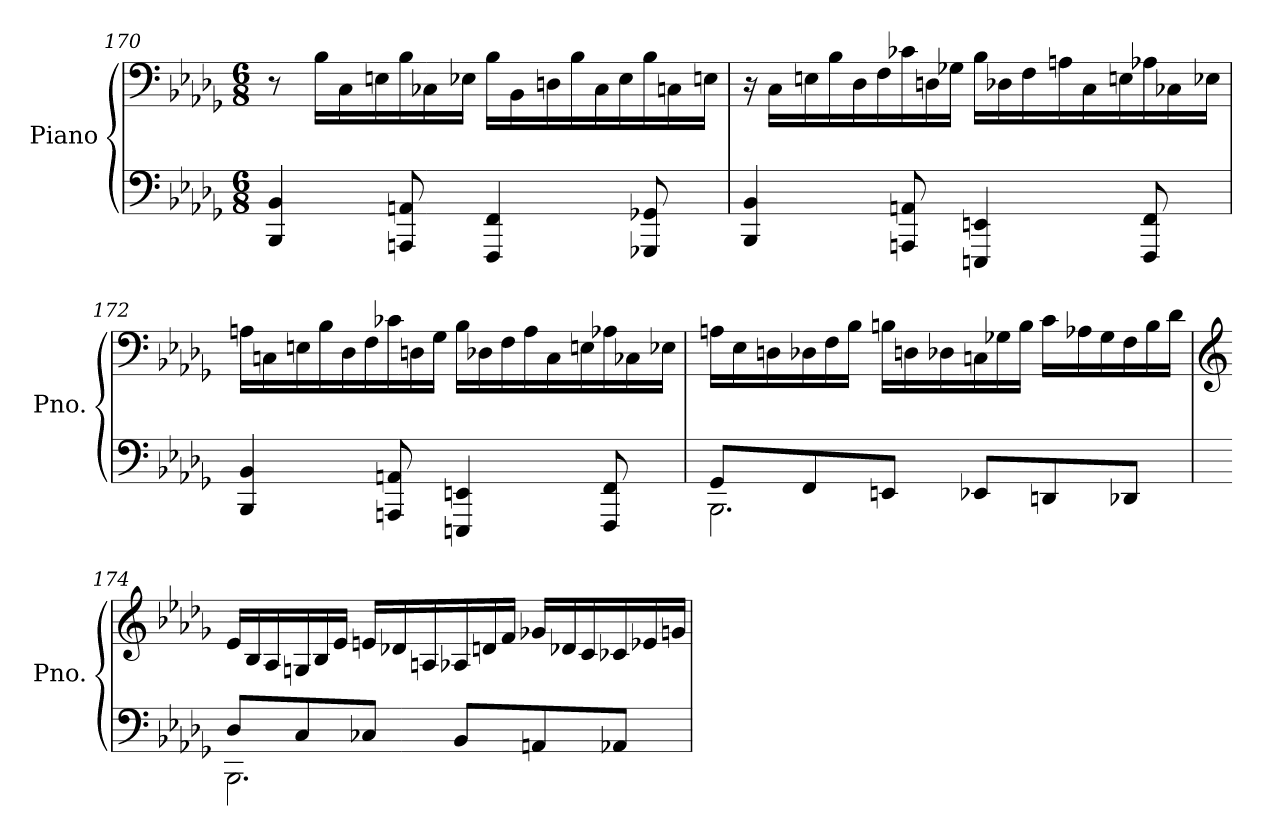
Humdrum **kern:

**kern	**kern
*part1	*part1
*staff2	*staff1
*I"Piano	*
*I'Pno.	*
*clefF4	*clefF4
*k[b-e-a-d-g-]	*k[b-e-a-d-g-]
*M6/8	*M6/8
=170	=170
4BBB-/ 4BB-/	8r
*	*Xtuplet
.	24B-\LL
.	24C\
.	24En\
8AAAn/ 8AAn/	24B-\
.	24C-X\
.	24E-X\JJ
4FFF/ 4FF/	24B-\LL
.	24BB-\
.	24Dn\
.	24B-\
.	24C-\
.	24E-\
8GGG-X/ 8GG-X/	24B-\
.	24Cn\
.	24En\JJ
!!LO:LB:g=z
=171	=171
4BBB-/ 4BB-/	24r
.	24C\LL
.	24En\
.	24B-\
.	24D-\
.	24F\
8AAAn/ 8AAn/	24c-X\
.	24Dn\
.	24G-X\JJ
4EEEn/ 4EEn/	24B-\LL
.	24D-X\
.	24F\
.	24An\
.	24C\
.	24En\
8FFF/ 8FF/	24A-X\
.	24C-X\
.	24E-X\JJ
=172	=172
4BBB-/ 4BB-/	24An\LL
.	24Cn\
.	24En\
.	24B-\
.	24D-\
.	24F\
8AAAn/ 8AAn/	24c-X\
.	24Dn\
.	24G-\JJ
4EEEn/ 4EEn/	24B-\LL
.	24D-X\
.	24F\
.	24A\
.	24C\
.	24En\
8FFF/ 8FF/	24A-X\
.	24C-X\
.	24E-X\JJ
=173	=173
*^	*
8GG-/L	2.BBB-\	24An\LL
.	.	24E-\
.	.	24Dn\
8FF/	.	24D-X\
.	.	24F\
.	.	24B-\JJ
8EEn/J	.	24Bn\LL
.	.	24Dn\
.	.	24D-X\
8EE-X/L	.	24Cn\
.	.	24G-X\
.	.	24B\JJ
8DDn/	.	24c\LL
.	.	24A-X\
.	.	24G-\
8DD-X/J	.	24F\
.	.	24B\
.	.	24d-\JJ
!!LO:LB:g=z
=174	=174	=174
*	*	*clefG2
8D-/L	2.BBB-\	24e-/LL
.	.	24B-/
.	.	24A-/
8C/	.	24Gn/
.	.	24B-/
.	.	24e-/JJ
8C-X/J	.	24en/LL
.	.	24d-X/
.	.	24An/
8BB-/L	.	24A-X/
.	.	24dn/
.	.	24f/JJ
8AAn/	.	24g-X/LL
.	.	24d-X/
.	.	24c/
8AA-X/J	.	24c-X/
.	.	24e-X/
.	.	24gn/JJ
*v	*v	*
=	=
*-	*-
